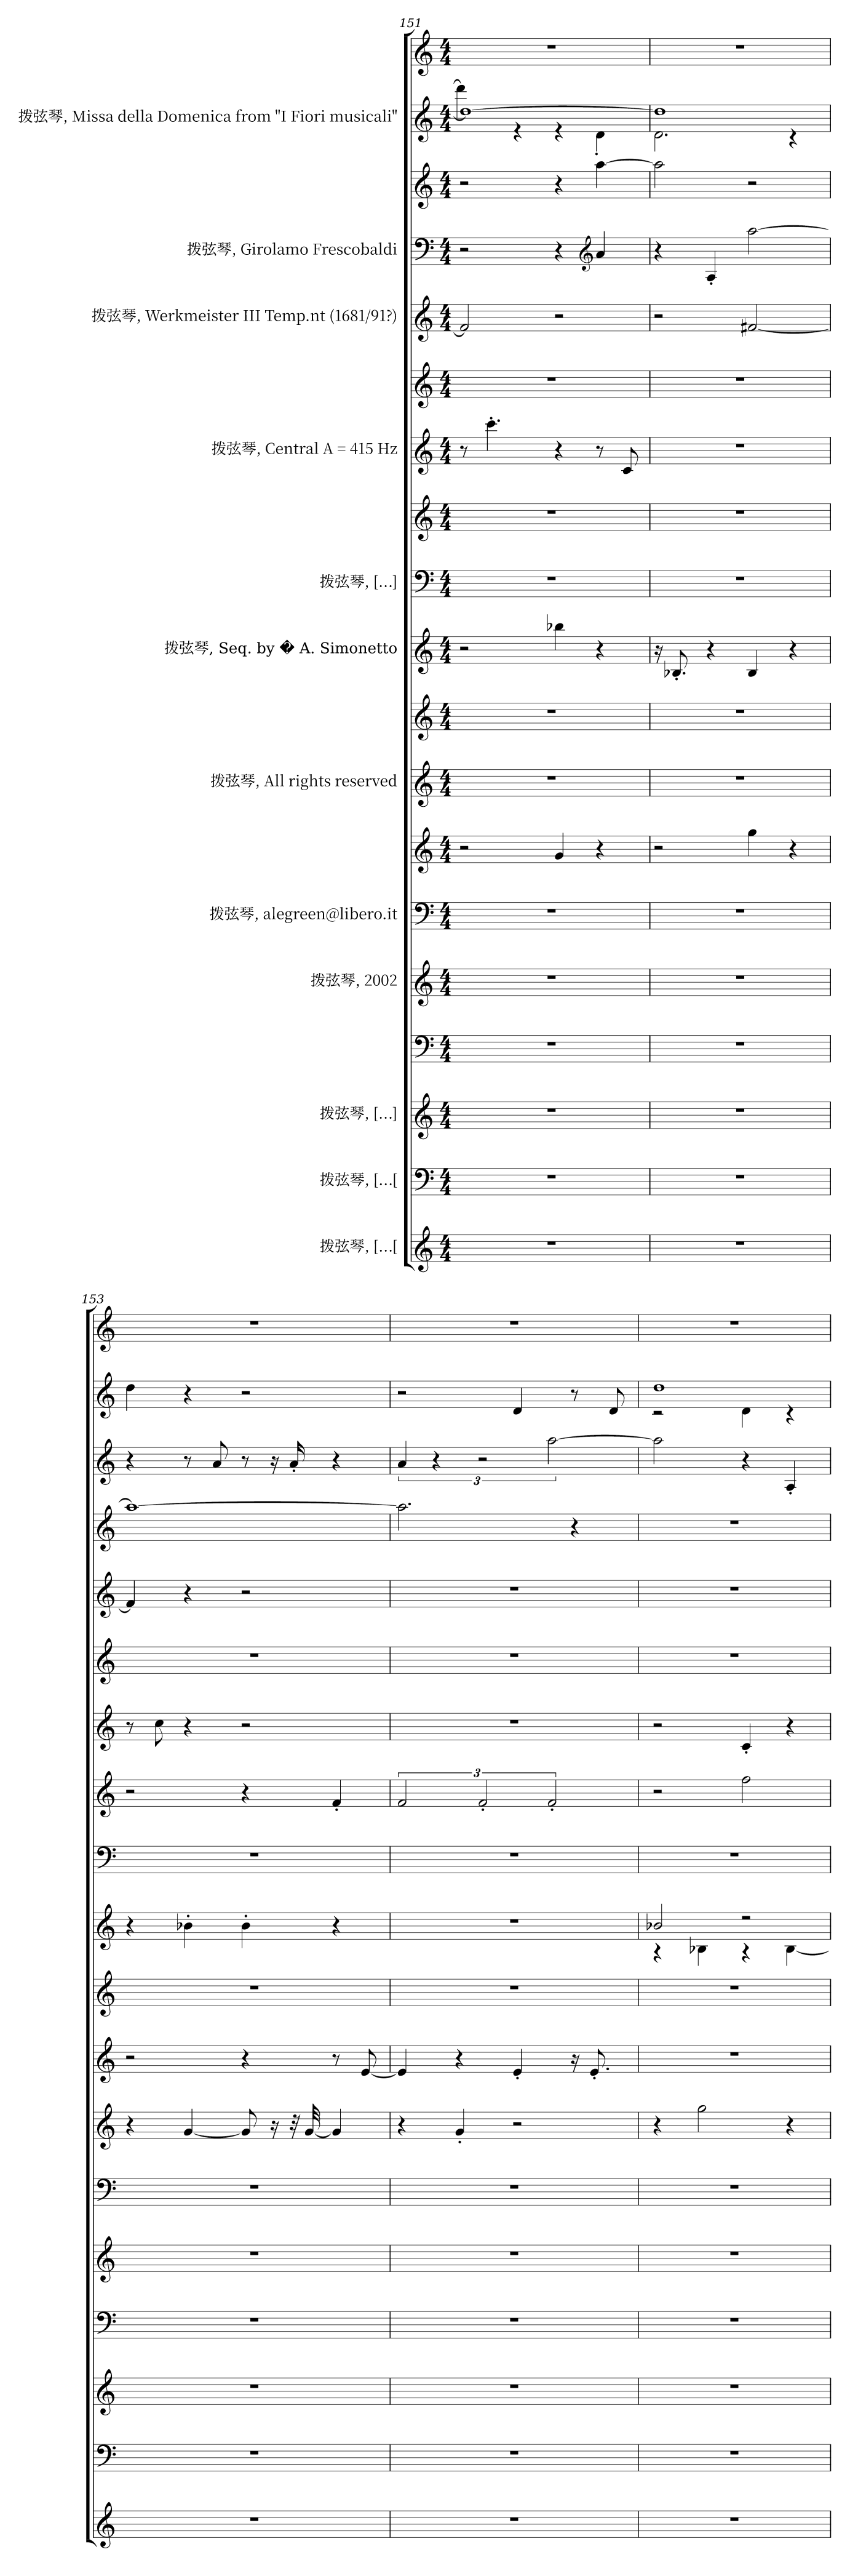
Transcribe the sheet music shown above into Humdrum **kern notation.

**kern	**kern	**kern	**kern	**kern	**kern	**kern	**kern	**kern	**kern	**kern	**kern	**kern	**kern	**kern	**kern	**kern	**kern	**kern
*part12	*part11	*part10	*part10	*part9	*part8	*part8	*part7	*part7	*part6	*part5	*part5	*part4	*part4	*part3	*part2	*part2	*part1	*part1
*staff19	*staff18	*staff17	*staff16	*staff15	*staff14	*staff13	*staff12	*staff11	*staff10	*staff9	*staff8	*staff7	*staff6	*staff5	*staff4	*staff3	*staff2	*staff1
*I"拨弦琴, [...[	*I"拨弦琴, [...[	*I"拨弦琴, [...]	*	*I"拨弦琴, 2002	*I"拨弦琴, alegreen@libero.it	*	*I"拨弦琴, All rights reserved	*	*I"拨弦琴, Seq. by � A. Simonetto	*I"拨弦琴, [...]	*	*I"拨弦琴, Central A = 415 Hz	*	*I"拨弦琴, Werkmeister III Temp.nt (1681/91?)	*I"拨弦琴, Girolamo Frescobaldi	*	*I"拨弦琴, Missa della Domenica from &quot;I Fiori musicali&quot;	*
*clefG2	*clefF4	*clefG2	*clefF4	*clefG2	*clefF4	*clefG2	*clefG2	*clefG2	*clefG2	*clefF4	*clefG2	*clefG2	*clefG2	*clefG2	*clefF4	*clefG2	*clefG2	*clefG2
*k[]	*k[]	*k[]	*k[]	*k[]	*k[]	*k[]	*k[]	*k[]	*k[]	*k[]	*k[]	*k[]	*k[]	*k[]	*k[]	*k[]	*k[]	*k[]
*M4/4	*M4/4	*M4/4	*M4/4	*M4/4	*M4/4	*M4/4	*M4/4	*M4/4	*M4/4	*M4/4	*M4/4	*M4/4	*M4/4	*M4/4	*M4/4	*M4/4	*M4/4	*M4/4
=151	=151	=151	=151	=151	=151	=151	=151	=151	=151	=151	=151	=151	=151	=151	=151	=151	=151	=151
*	*	*	*	*	*	*	*	*	*	*	*	*	*	*	*	*	*^	*
1r	1r	1r	1r	1r	1r	2r	1r	1r	2r	1r	1r	8r	1r	2f#/]	2r	2r	1dd_	4ddd\]	1r
.	.	.	.	.	.	.	.	.	.	.	.	4.ccc'\	.	.	.	.	.	.	.
.	.	.	.	.	.	.	.	.	.	.	.	.	.	.	.	.	.	4r	.
.	.	.	.	.	.	4g/	.	.	4bb-X\	.	.	4r	.	2r	4r	4r	.	4r	.
*	*	*	*	*	*	*	*	*	*	*	*	*	*	*	*clefG2	*	*	*	*
.	.	.	.	.	.	4r	.	.	4r	.	.	8r	.	.	4a/	[4aa\	.	4d'\	.
.	.	.	.	.	.	.	.	.	.	.	.	8c/	.	.	.	.	.	.	.
=152	=152	=152	=152	=152	=152	=152	=152	=152	=152	=152	=152	=152	=152	=152	=152	=152	=152	=152	=152
1r	1r	1r	1r	1r	1r	2r	1r	1r	16r	1r	1r	1r	1r	2r	4r	2aa\]	1dd]	2.d\	1r
.	.	.	.	.	.	.	.	.	8.B-X'/	.	.	.	.	.	.	.	.	.	.
.	.	.	.	.	.	.	.	.	4r	.	.	.	.	.	4A'/	.	.	.	.
.	.	.	.	.	.	4gg\	.	.	4B-/	.	.	.	.	[2f#X/	[2aa\	2r	.	.	.
.	.	.	.	.	.	4r	.	.	4r	.	.	.	.	.	.	.	.	4r	.
*	*	*	*	*	*	*	*	*	*	*	*	*	*	*	*	*	*v	*v	*
!!LO:PB:g=z
=153	=153	=153	=153	=153	=153	=153	=153	=153	=153	=153	=153	=153	=153	=153	=153	=153	=153	=153
1r	1r	1r	1r	1r	1r	4r	2r	1r	4r	1r	2r	8r	1r	4f#/]	1aa_	4r	4dd\	1r
.	.	.	.	.	.	.	.	.	.	.	.	8cc\	.	.	.	.	.	.
.	.	.	.	.	.	[4g/	.	.	4b-X'\	.	.	4r	.	4r	.	8r	4r	.
.	.	.	.	.	.	.	.	.	.	.	.	.	.	.	.	8a/	.	.
.	.	.	.	.	.	8g/]	4r	.	4b-'\	.	4r	2r	.	2r	.	8r	2r	.
.	.	.	.	.	.	16r	.	.	.	.	.	.	.	.	.	16r	.	.
.	.	.	.	.	.	32r	.	.	.	.	.	.	.	.	.	16a'/	.	.
.	.	.	.	.	.	[32g/	.	.	.	.	.	.	.	.	.	.	.	.
.	.	.	.	.	.	4g/]	8r	.	4r	.	4f'/	.	.	.	.	4r	.	.
.	.	.	.	.	.	.	[8e/	.	.	.	.	.	.	.	.	.	.	.
=154	=154	=154	=154	=154	=154	=154	=154	=154	=154	=154	=154	=154	=154	=154	=154	=154	=154	=154
1r	1r	1r	1r	1r	1r	4r	4e/]	1r	1r	1r	3f/	1r	1r	1r	2.aa\]	6a/	2r	1r
.	.	.	.	.	.	.	.	.	.	.	.	.	.	.	.	6r	.	.
.	.	.	.	.	.	4g'/	4r	.	.	.	.	.	.	.	.	.	.	.
.	.	.	.	.	.	.	.	.	.	.	3f'/	.	.	.	.	3r	.	.
.	.	.	.	.	.	2r	4e'/	.	.	.	.	.	.	.	.	.	4d/	.
.	.	.	.	.	.	.	.	.	.	.	3f'/	.	.	.	.	[3aa\	.	.
.	.	.	.	.	.	.	16r	.	.	.	.	.	.	.	4r	.	8r	.
.	.	.	.	.	.	.	8.e'/	.	.	.	.	.	.	.	.	.	.	.
.	.	.	.	.	.	.	.	.	.	.	.	.	.	.	.	.	8d/	.
=155	=155	=155	=155	=155	=155	=155	=155	=155	=155	=155	=155	=155	=155	=155	=155	=155	=155	=155
*	*	*	*	*	*	*	*	*	*^	*	*	*	*	*	*	*	*^	*
1r	1r	1r	1r	1r	1r	4r	1r	1r	2b-X/	4r	1r	2r	2r	1r	1r	1r	2aa\]	1dd	2r	1r
.	.	.	.	.	.	2gg\	.	.	.	4B-X\	.	.	.	.	.	.	.	.	.	.
.	.	.	.	.	.	.	.	.	2r	4r	.	2ff\	4c'/	.	.	.	4r	.	4d\	.
.	.	.	.	.	.	4r	.	.	.	[4B-\	.	.	4r	.	.	.	4A'/	.	4r	.
*	*	*	*	*	*	*	*	*	*v	*v	*	*	*	*	*	*	*	*v	*v	*
=	=	=	=	=	=	=	=	=	=	=	=	=	=	=	=	=	=	=
*-	*-	*-	*-	*-	*-	*-	*-	*-	*-	*-	*-	*-	*-	*-	*-	*-	*-	*-
